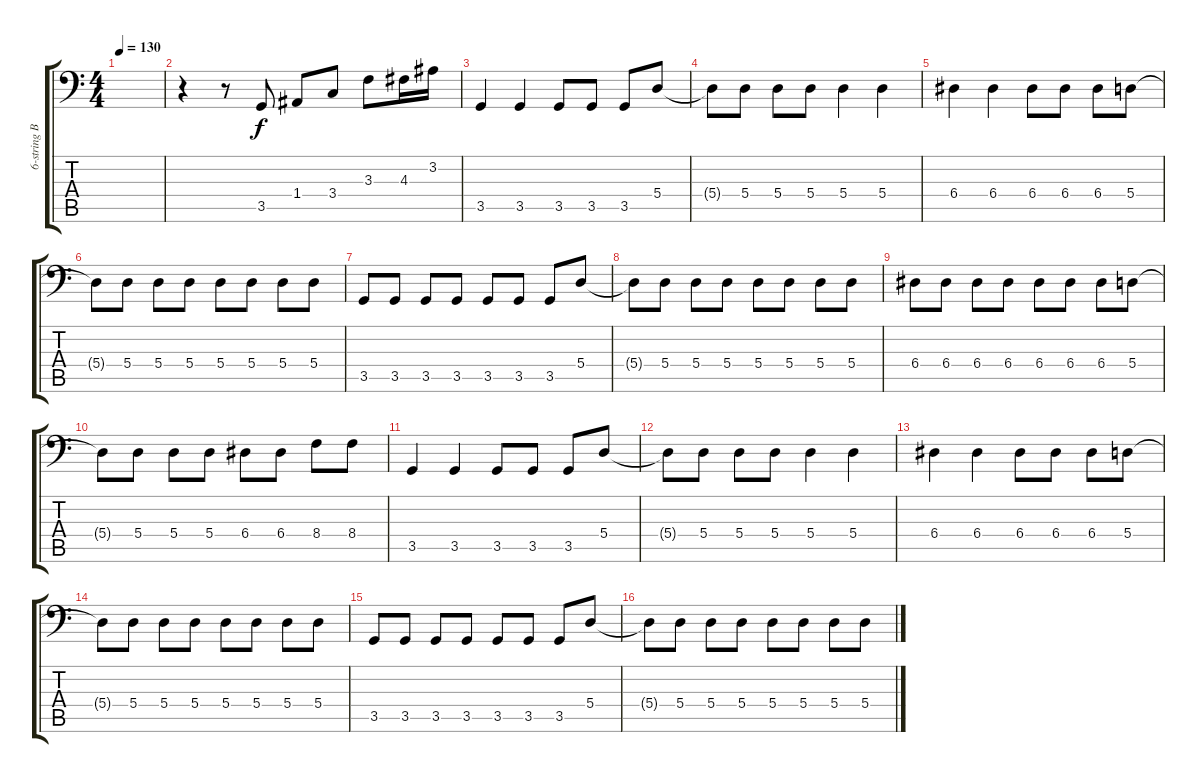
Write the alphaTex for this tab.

\track ("6-string Bass" "6-string B") {instrument electricbassfinger}
\staff {score tabs}
\tuning (C3 G2 D2 A1 E1 B0) {hide}
\ts (4 4)
\tempo 130
\clef f4
\ks c
|
r.4 r.8 3.5.8 1.4.8 3.4.8 3.3.8 4.3.16 3.2.16 |
3.5.4 3.5.4 3.5.8 3.5.8 3.5.8 5.4.8 |
5.4{t}.8 5.4.8 5.4.8 5.4.8 5.4.4 5.4.4 |
6.4.4 6.4.4 6.4.8 6.4.8 6.4.8 5.4.8 |
5.4{t}.8 5.4.8 5.4.8 5.4.8 5.4.8 5.4.8 5.4.8 5.4.8 |
3.5.8 3.5.8 3.5.8 3.5.8 3.5.8 3.5.8 3.5.8 5.4.8 |
5.4{t}.8 5.4.8 5.4.8 5.4.8 5.4.8 5.4.8 5.4.8 5.4.8 |
6.4.8 6.4.8 6.4.8 6.4.8 6.4.8 6.4.8 6.4.8 5.4.8 |
5.4{t}.8 5.4.8 5.4.8 5.4.8 6.4.8 6.4.8 8.4.8 8.4.8 |
3.5.4 3.5.4 3.5.8 3.5.8 3.5.8 5.4.8 |
5.4{t}.8 5.4.8 5.4.8 5.4.8 5.4.4 5.4.4 |
6.4.4 6.4.4 6.4.8 6.4.8 6.4.8 5.4.8 |
5.4{t}.8 5.4.8 5.4.8 5.4.8 5.4.8 5.4.8 5.4.8 5.4.8 |
3.5.8 3.5.8 3.5.8 3.5.8 3.5.8 3.5.8 3.5.8 5.4.8 |
5.4{t}.8 5.4.8 5.4.8 5.4.8 5.4.8 5.4.8 5.4.8 5.4.8
